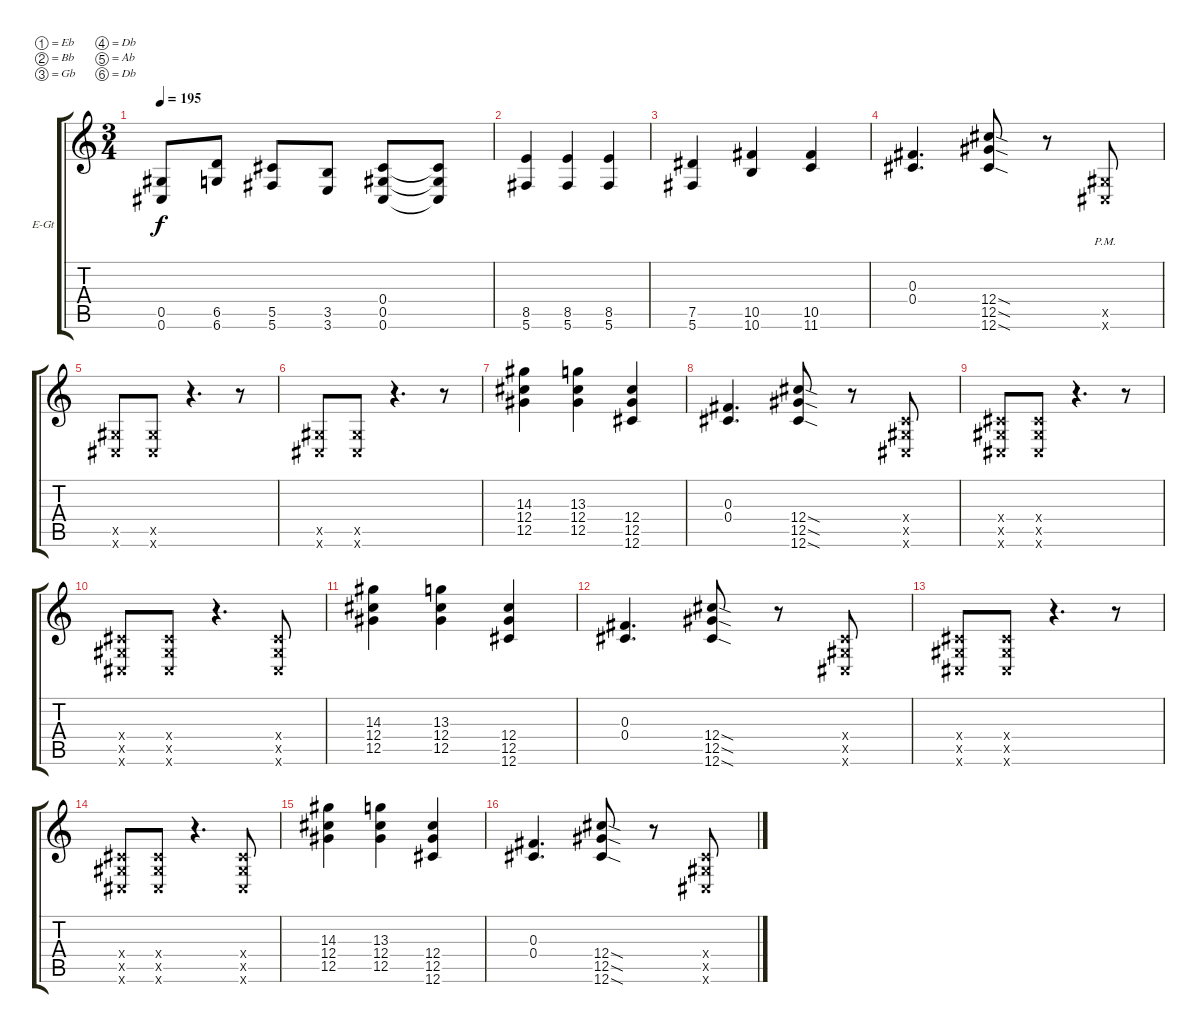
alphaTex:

\bracketExtendMode groupsimilarinstruments
\firstSystemTrackNameOrientation horizontal
\otherSystemsTrackNameOrientation horizontal
\track ("Electric Guitar" "E-Gt") {instrument overdrivenguitar}
\staff {score tabs}
\tuning (Eb4 Bb3 Gb3 Db3 Ab2 Db2)
\ts (3 4)
\tempo 195
\clef g2
\ks c
(0.6 0.5).8{dy f} (6.6 6.5).8 (5.6 5.5).8 (3.6 3.5).8 (0.6 0.5 0.4).8 (0.6{t} 0.5{t} 0.4{t}).8 |
(5.6 8.5).4 (5.6 8.5).4 (5.6 8.5).4 |
(5.6 7.5).4 (10.6 10.5).4 (11.6 10.5).4 |
(0.3 0.4).4{d} (12.6{sod} 12.5{sod} 12.4{sod}).8 r.8 (0.6{pm x} 0.5{x}).8 |
(0.6{x} 0.5{x}).8 (0.6{x} 0.5{x}).8 r.4{d} r.8 |
(0.6{x} 0.5{x}).8 (0.6{x} 0.5{x}).8 r.4{d} r.8 |
(12.5 12.4 14.3).4 (13.3 12.4 12.5).4 (12.6 12.5 12.4).4 |
(0.4 0.3).4{d} (12.6{sod} 12.5{sod} 12.4{sod}).8 r.8 (0.6{x} 0.5{x} 0.4{x}).8 |
(0.6{x} 0.5{x} 0.4{x}).8 (0.6{x} 0.5{x} 0.4{x}).8 r.4{d} r.8 |
(0.6{x} 0.5{x} 0.4{x}).8 (0.6{x} 0.5{x} 0.4{x}).8 r.4{d} (0.5{x} 0.6{x} 0.4{x}).8 |
(12.5 12.4 14.3).4 (13.3 12.4 12.5).4 (12.6 12.5 12.4).4 |
(0.4 0.3).4{d} (12.6{sod} 12.5{sod} 12.4{sod}).8 r.8 (0.6{x} 0.5{x} 0.4{x}).8 |
(0.6{x} 0.5{x} 0.4{x}).8 (0.6{x} 0.5{x} 0.4{x}).8 r.4{d} r.8 |
(0.6{x} 0.5{x} 0.4{x}).8 (0.6{x} 0.5{x} 0.4{x}).8 r.4{d} (0.6{x} 0.5{x} 0.4{x}).8 |
(12.5 12.4 14.3).4 (13.3 12.4 12.5).4 (12.6 12.5 12.4).4 |
(0.4 0.3).4{d} (12.6{sod} 12.5{sod} 12.4{sod}).8 r.8 (0.6{x} 0.5{x} 0.4{x}).8
